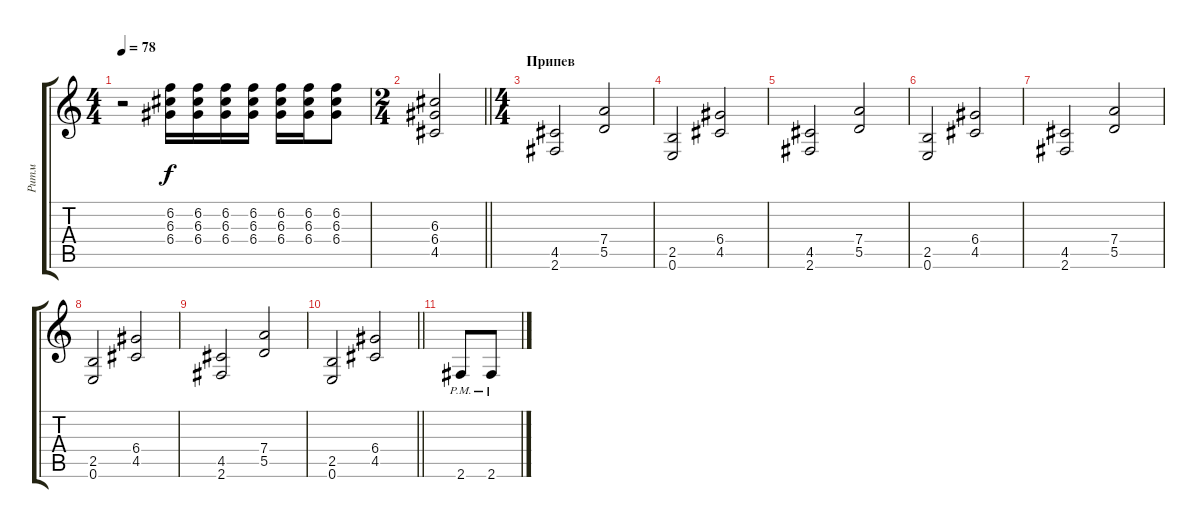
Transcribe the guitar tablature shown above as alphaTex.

\track ("Ритм" "Ритм") {instrument acousticguitarsteel}
\staff {score tabs}
\tuning (E4 B3 G3 D3 A2 E2) {hide}
\ts (4 4)
\tempo 78
\clef g2
\ks c
r.2{dy f} (6.2 6.3 6.4).16{instrument distortionguitar} (6.2 6.3 6.4).16 (6.2 6.3 6.4).16 (6.2 6.3 6.4).16 (6.2 6.3 6.4).16 (6.2 6.3 6.4).16 (6.2 6.3 6.4).8 |
\ts (2 4)
\barLineRight lightlight
(6.3 6.4 4.5).2 |
\ts (4 4)
\section ("" "Припев")
(4.5 2.6).2{instrument distortionguitar} (7.4 5.5).2 |
(2.5 0.6).2 (6.4 4.5).2 |
(4.5 2.6).2 (7.4 5.5).2 |
(2.5 0.6).2 (6.4 4.5).2 |
(4.5 2.6).2 (7.4 5.5).2 |
(2.5 0.6).2 (6.4 4.5).2 |
(4.5 2.6).2 (7.4 5.5).2 |
\barLineRight lightlight
(2.5 0.6).2 (6.4 4.5).2 |
2.6{pm}.8 2.6{pm}.8
